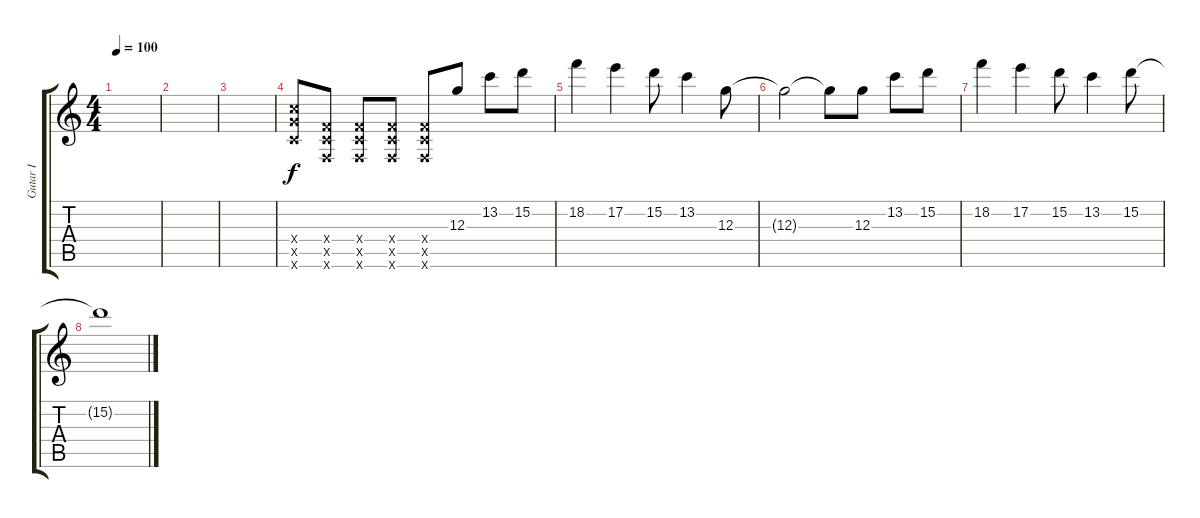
\track ("Gutar I" "Gutar I") {instrument overdrivenguitar}
\staff {score tabs}
\tuning (E4 B3 G3 D3 A2 E2) {hide}
\ts (4 4)
\tempo 100
\clef g2
\ks c
|
|
|
(10.4{x} 10.5{x} 8.6{x}).8 (3.4{x} 3.5{x} 1.6{x}).8 (3.4{x} 3.5{x} 1.6{x}).8 (3.4{x} 3.5{x} 1.6{x}).8 (3.4{x} 3.5{x} 1.6{x}).8 12.3.8 13.2.8 15.2.8 |
18.2.4 17.2.4 15.2.8 13.2.4 12.3.8 |
12.3{t}.2 12.3{t}.8 12.3.8 13.2.8 15.2.8 |
18.2.4 17.2.4 15.2.8 13.2.4 15.2.8 |
15.2{t}.1
